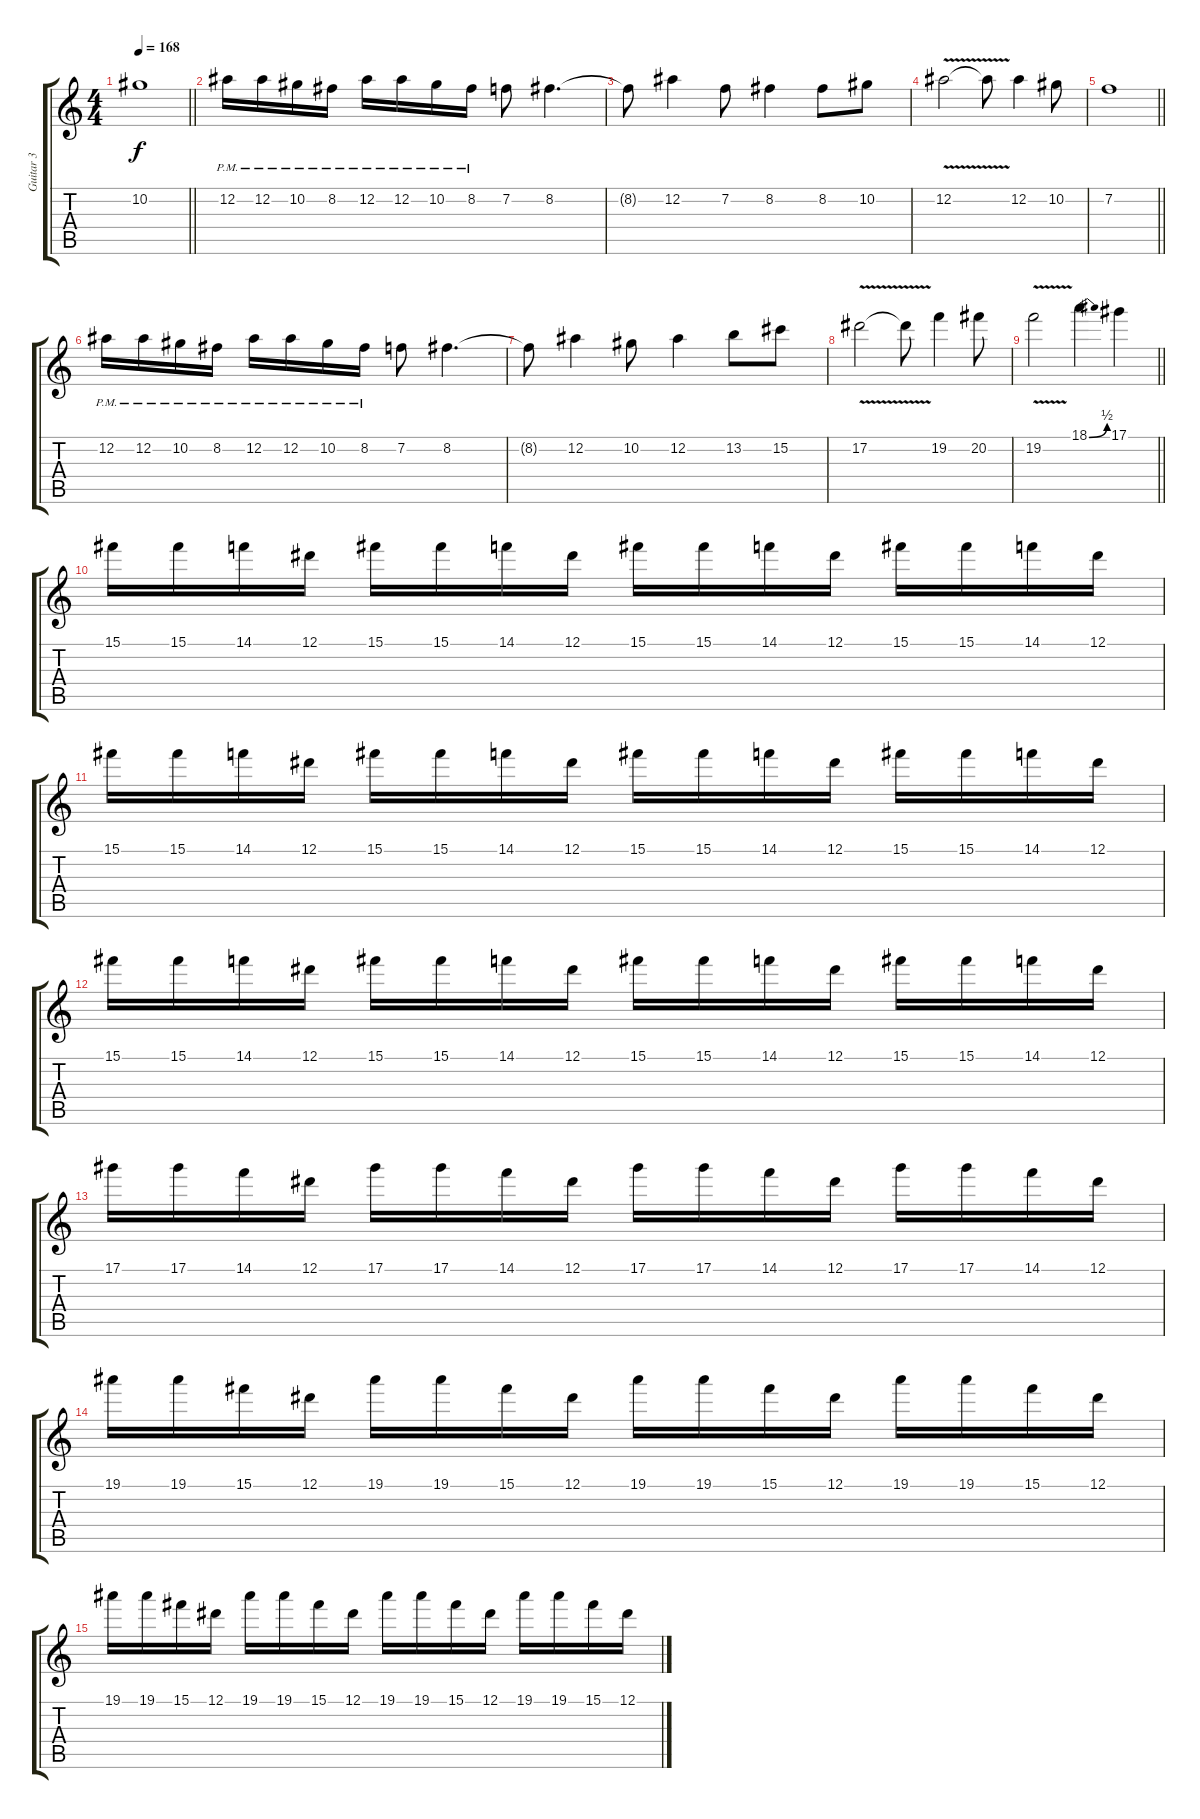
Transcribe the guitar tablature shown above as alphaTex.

\track ("Guitar 3" "Guitar 3") {instrument distortionguitar}
\staff {score tabs}
\tuning (Eb4 Bb3 Gb3 Db3 Ab2 Eb2) {hide}
\ts (4 4)
\tempo 168
\clef g2
\barLineRight lightlight
\ks c
10.2.1{dy f} |
12.2{pm}.16 12.2{pm}.16 10.2{pm}.16 8.2{pm}.16 12.2{pm}.16 12.2{pm}.16 10.2{pm}.16 8.2{pm}.16 7.2.8 8.2.4{d} |
8.2{t}.8 12.2.4 7.2.8 8.2.4 8.2.8 10.2.8 |
12.2{v}.2 12.2{t}.8 12.2.4 10.2.8 |
\barLineRight lightlight
7.2.1 |
12.2{pm}.16 12.2{pm}.16 10.2{pm}.16 8.2{pm}.16 12.2{pm}.16 12.2{pm}.16 10.2{pm}.16 8.2{pm}.16 7.2.8 8.2.4{d} |
8.2{t}.8 12.2.4 10.2.8 12.2.4 13.2.8 15.2.8 |
17.2{v}.2 17.2{t}.8 19.2.4 20.2.8 |
\barLineRight lightlight
19.2{v}.2 18.1{be (bend 0 0 60 2)}.4 17.1.4 |
15.1.16 15.1.16 14.1.16 12.1.16 15.1.16 15.1.16 14.1.16 12.1.16 15.1.16 15.1.16 14.1.16 12.1.16 15.1.16 15.1.16 14.1.16 12.1.16 |
15.1.16 15.1.16 14.1.16 12.1.16 15.1.16 15.1.16 14.1.16 12.1.16 15.1.16 15.1.16 14.1.16 12.1.16 15.1.16 15.1.16 14.1.16 12.1.16 |
15.1.16 15.1.16 14.1.16 12.1.16 15.1.16 15.1.16 14.1.16 12.1.16 15.1.16 15.1.16 14.1.16 12.1.16 15.1.16 15.1.16 14.1.16 12.1.16 |
17.1.16 17.1.16 14.1.16 12.1.16 17.1.16 17.1.16 14.1.16 12.1.16 17.1.16 17.1.16 14.1.16 12.1.16 17.1.16 17.1.16 14.1.16 12.1.16 |
19.1.16 19.1.16 15.1.16 12.1.16 19.1.16 19.1.16 15.1.16 12.1.16 19.1.16 19.1.16 15.1.16 12.1.16 19.1.16 19.1.16 15.1.16 12.1.16 |
19.1.16 19.1.16 15.1.16 12.1.16 19.1.16 19.1.16 15.1.16 12.1.16 19.1.16 19.1.16 15.1.16 12.1.16 19.1.16 19.1.16 15.1.16 12.1.16
